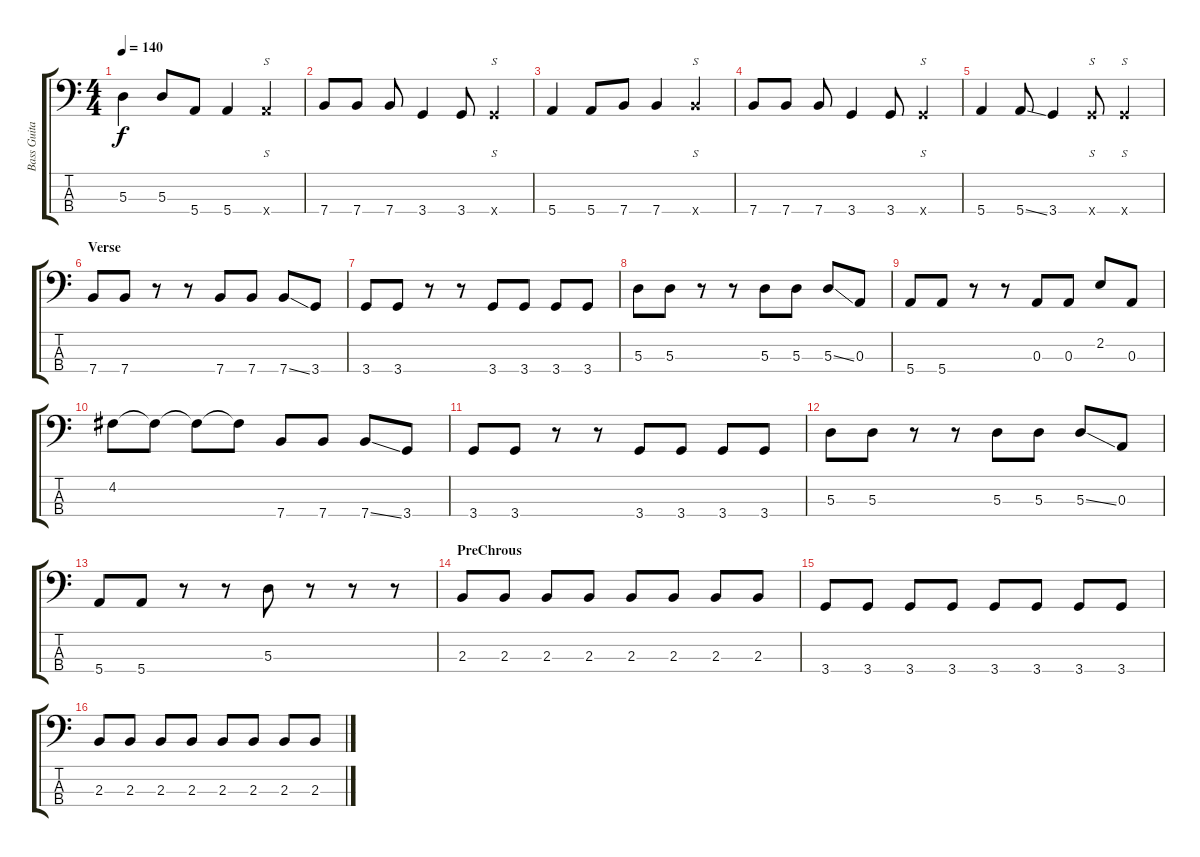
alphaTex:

\track ("Bass Guitar" "Bass Guita") {instrument electricbasspick}
\staff {score tabs}
\tuning (G2 D2 A1 E1) {hide}
\ts (4 4)
\tempo 140
\clef f4
\ks c
5.3.4{dy f} 5.3.8 5.4.8 5.4.4 5.4{x}.4{s} |
7.4.8 7.4.8 7.4.8 3.4.4 3.4.8 3.4{x}.4{s} |
5.4.4 5.4.8 7.4.8 7.4.4 7.4{x}.4{s} |
7.4.8 7.4.8 7.4.8 3.4.4 3.4.8 3.4{x}.4{s} |
5.4.4 5.4{ss}.8 3.4.4 3.4{x}.8{s} 3.4{x}.4{s} |
\section ("" "Verse")
7.4.8 7.4.8 r.8 r.8 7.4.8 7.4.8 7.4{ss}.8 3.4.8 |
3.4.8 3.4.8 r.8 r.8 3.4.8 3.4.8 3.4.8 3.4.8 |
5.3.8 5.3.8 r.8 r.8 5.3.8 5.3.8 5.3{ss}.8 0.3.8 |
5.4.8 5.4.8 r.8 r.8 0.3.8 0.3.8 2.2.8 0.3.8 |
4.2.8 4.2{t}.8 4.2{t}.8 4.2{t}.8 7.4.8 7.4.8 7.4{ss}.8 3.4.8 |
3.4.8 3.4.8 r.8 r.8 3.4.8 3.4.8 3.4.8 3.4.8 |
5.3.8 5.3.8 r.8 r.8 5.3.8 5.3.8 5.3{ss}.8 0.3.8 |
5.4.8 5.4.8 r.8 r.8 5.3.8 r.8 r.8 r.8 |
\section ("" "PreChrous")
2.3.8 2.3.8 2.3.8 2.3.8 2.3.8 2.3.8 2.3.8 2.3.8 |
3.4.8 3.4.8 3.4.8 3.4.8 3.4.8 3.4.8 3.4.8 3.4.8 |
2.3.8 2.3.8 2.3.8 2.3.8 2.3.8 2.3.8 2.3.8 2.3.8
